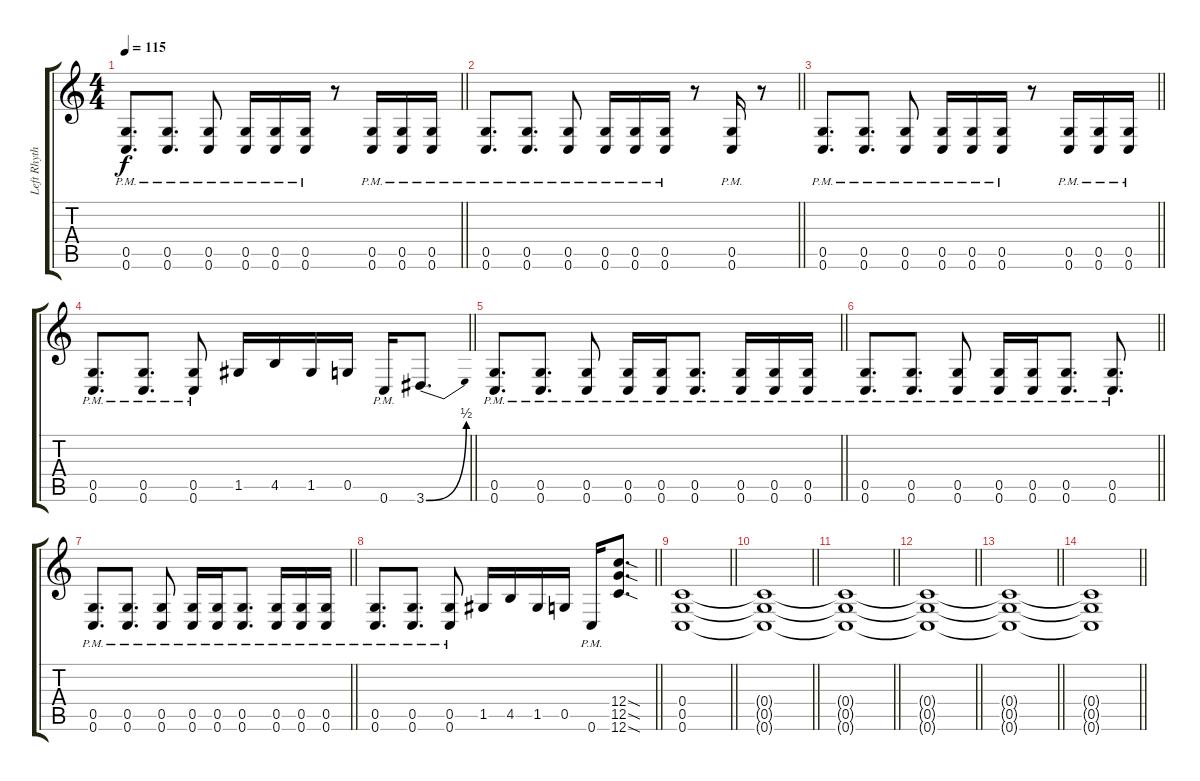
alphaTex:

\track ("Left Rhythm" "Left Rhyth") {instrument distortionguitar}
\staff {score tabs}
\tuning (D4 A3 F3 C3 G2 C2) {hide}
\ts (4 4)
\section ("" "")
\tempo 115
\clef g2
\barLineRight lightlight
\ks c
(0.5{pm} 0.6{pm}).8{d dy f} (0.5{pm} 0.6{pm}).8{d} (0.5{pm} 0.6{pm}).8 (0.5{pm} 0.6{pm}).16 (0.5{pm} 0.6{pm}).16 (0.5{pm} 0.6{pm}).16 r.8 (0.5{pm} 0.6{pm}).16 (0.5{pm} 0.6{pm}).16 (0.5{pm} 0.6{pm}).16 |
\barLineRight lightlight
(0.5{pm} 0.6{pm}).8{d} (0.5{pm} 0.6{pm}).8{d} (0.5{pm} 0.6{pm}).8 (0.5{pm} 0.6{pm}).16 (0.5{pm} 0.6{pm}).16 (0.5{pm} 0.6{pm}).16 r.8 (0.5{pm} 0.6{pm}).16 r.8 |
\barLineRight lightlight
(0.5{pm} 0.6{pm}).8{d} (0.5{pm} 0.6{pm}).8{d} (0.5{pm} 0.6{pm}).8 (0.5{pm} 0.6{pm}).16 (0.5{pm} 0.6{pm}).16 (0.5{pm} 0.6{pm}).16 r.8 (0.5{pm} 0.6{pm}).16 (0.5{pm} 0.6{pm}).16 (0.5{pm} 0.6{pm}).16 |
\barLineRight lightlight
(0.5{pm} 0.6{pm}).8{d} (0.5{pm} 0.6{pm}).8{d} (0.5{pm} 0.6{pm}).8 1.5.16 4.5.16 1.5.16 0.5.16 0.6{pm}.16 3.6{be (bend 0 0 60 2)}.8{d} |
\section ("" "")
\barLineRight lightlight
(0.5{pm} 0.6{pm}).8{d} (0.5{pm} 0.6{pm}).8{d} (0.5{pm} 0.6{pm}).8 (0.5{pm} 0.6{pm}).16 (0.5{pm} 0.6{pm}).16 (0.5{pm} 0.6{pm}).8{d} (0.5{pm} 0.6{pm}).16 (0.5{pm} 0.6{pm}).16 (0.5{pm} 0.6{pm}).16 |
\barLineRight lightlight
(0.5{pm} 0.6{pm}).8{d} (0.5{pm} 0.6{pm}).8{d} (0.5{pm} 0.6{pm}).8 (0.5{pm} 0.6{pm}).16 (0.5{pm} 0.6{pm}).16 (0.5{pm} 0.6{pm}).8{d} (0.5{pm} 0.6{pm}).8{d} |
\barLineRight lightlight
(0.5{pm} 0.6{pm}).8{d} (0.5{pm} 0.6{pm}).8{d} (0.5{pm} 0.6{pm}).8 (0.5{pm} 0.6{pm}).16 (0.5{pm} 0.6{pm}).16 (0.5{pm} 0.6{pm}).8{d} (0.5{pm} 0.6{pm}).16 (0.5{pm} 0.6{pm}).16 (0.5{pm} 0.6{pm}).16 |
\barLineRight lightlight
(0.5{pm} 0.6{pm}).8{d} (0.5{pm} 0.6{pm}).8{d} (0.5{pm} 0.6{pm}).8 1.5.16 4.5.16 1.5.16 0.5.16 0.6{pm}.16 (12.4{sod} 12.5{sod} 12.6{sod}).8{d} |
\section ("" "")
\barLineRight lightlight
(0.4 0.5 0.6).1{volume 8} |
\barLineRight lightlight
(0.4{t} 0.5{t} 0.6{t}).1 |
\barLineRight lightlight
(0.4{t} 0.5{t} 0.6{t}).1 |
\barLineRight lightlight
(0.4{t} 0.5{t} 0.6{t}).1{volume 0} |
\barLineRight lightlight
(0.4{t} 0.5{t} 0.6{t}).1 |
\barLineRight lightlight
(0.4{t} 0.5{t} 0.6{t}).1
